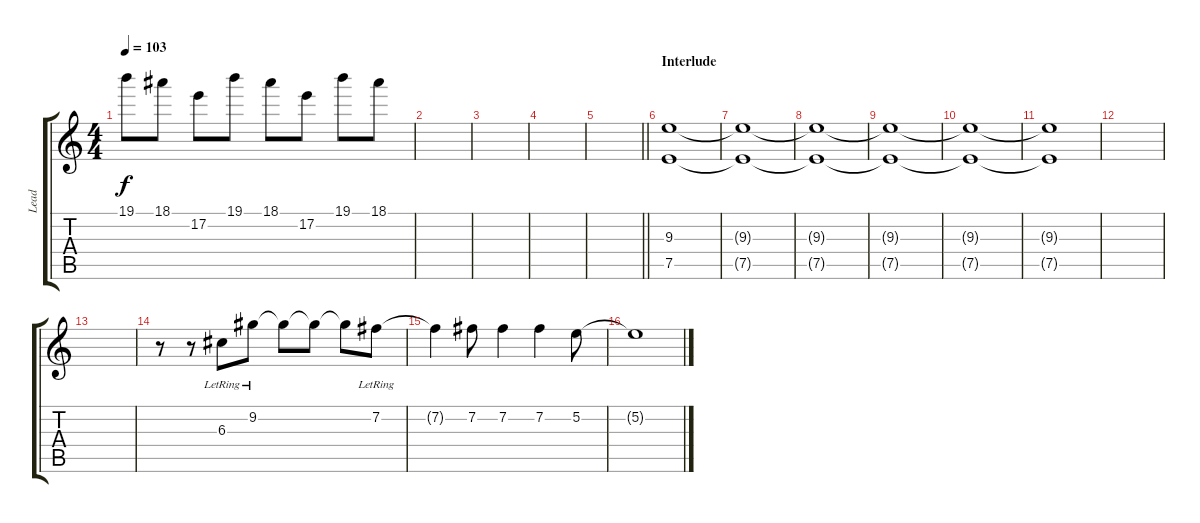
\track ("Lead" "Lead") {instrument electricguitarclean}
\staff {score tabs}
\tuning (E4 B3 G3 D3 A2 E2) {hide}
\ts (4 4)
\tempo 103
\clef g2
\ks c
19.1.8{dy f} 18.1.8 17.2.8 19.1.8 18.1.8 17.2.8 19.1.8 18.1.8 |
|
|
|
\barLineRight lightlight
|
\section ("" "Interlude")
(9.3 7.5).1{volume 8} |
(9.3{t} 7.5{t}).1 |
(9.3{t} 7.5{t}).1 |
(9.3{t} 7.5{t}).1{volume 0} |
(9.3{t} 7.5{t}).1 |
(9.3{t} 7.5{t}).1 |
|
|
r.8{volume 13 instrument acousticguitarsteel} r.8 6.3{lr}.8 9.2{lr}.8 9.2{t}.8 9.2{t}.8 9.2{t}.8 7.2{lr}.8 |
7.2{t}.4 7.2.8 7.2.4 7.2.4 5.2.8 |
5.2{t}.1
